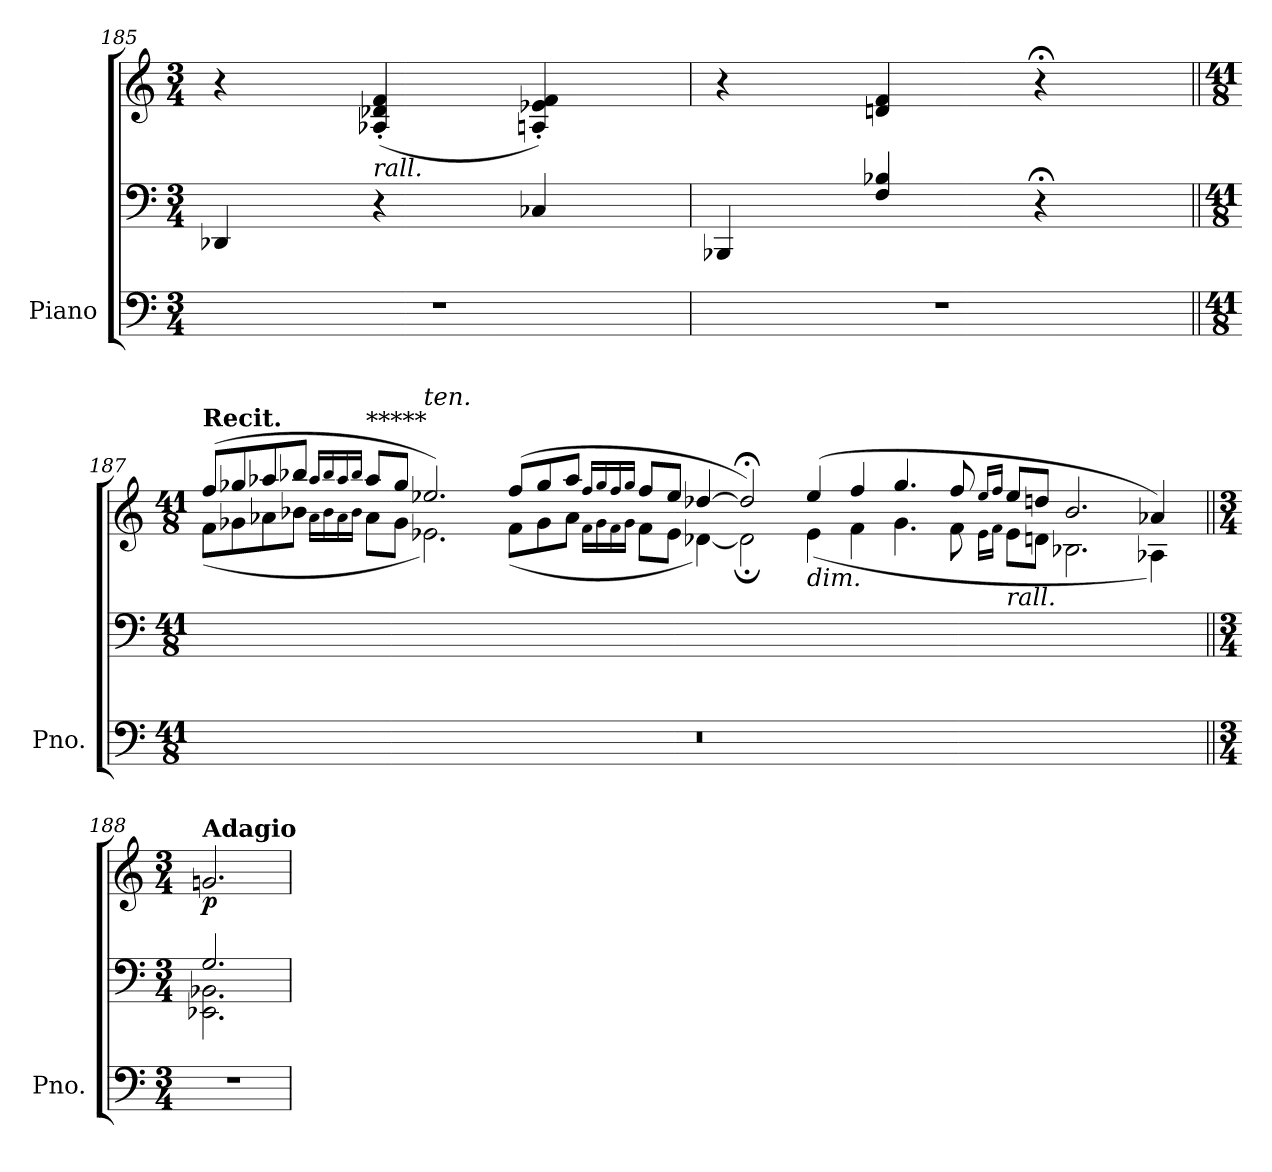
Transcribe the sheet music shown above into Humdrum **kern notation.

**kern	**kern	**kern	**dynam
*part1	*part1	*part1	*part1
*staff3	*staff2	*staff1	*staff1/2/3
*I"Piano	*	*	*
*I'Pno.	*	*	*
*clefF4	*clefF4	*clefG2	*
*k[]	*k[]	*k[]	*
*M3/4	*M3/4	*M3/4	*
=185	=185	=185	=185
2.r	4DD-X/	4r	.
!	!	!LO:TX:b:i:t=rall.	!
.	4r	(4A-X/' 4d-X/' 4f/'	.
.	4C-X/	4An/' 4e-X/' 4f/')	.
=186	=186	=186	=186
2.r	4BBB-X/	4r	.
.	4F/ 4B-X/	4dn/ 4f/	.
.	4r;<	4r;<	.
=187||	=187||	=187||	=187||
*M41/8	*M41/8	*M41/8	*
*	*	*^	*
!	!	!LO:TX:a:B:t=Recit.	!	!
!	!	!	!	!LO:DY:a=2
8%41r	00ryy	(8ff/L	(8f\L	other-dynamics
.	.	8gg-X/	8g-X\	.
.	.	8aa-X/	8a-X\	.
.	.	8bb-X/J	8b-X\J	.
.	.	16qaa-/LL	16qa-\LL	.
.	.	16qbb-/	16qb-\	.
.	.	16qaa-/	16qa-\	.
.	.	16qbb-/JJ	16qb-\JJ	.
!	!	!LO:TX:a:t=*****	!	!
.	.	8aa-/L	8a-\L	.
.	.	8gg-/J	8g-\J	.
!	!	!LO:TX:a:i:t=ten.	!	!
.	.	2.ee-X/)	2.e-X\)	.
.	.	(8ff/L	(8f\L	.
.	.	8gg-/	8g-\	.
.	.	8aa-/J	8a-\J	.
.	.	16qff/LL	16qf\LL	.
.	.	16qgg-/	16qg-\	.
.	.	16qff/	16qf\	.
.	.	16qgg-/JJ	16qg-\JJ	.
.	.	8ff/L	8f\L	.
.	.	8ee-/J	8e-\J	.
.	.	[4dd-X/	[4d-X\)	.
.	.	2dd-;</])	2d-;\]	.
!	!	!LO:TX:b:i:t=dim.	!	!
.	.	(4ee-/	(4e-\	.
.	.	4ff/	4f\	.
.	.	4.gg-/	4.g-\	.
.	.	8ff/	8f\	.
.	.	16qee-/LL	16qe-\LL	.
.	.	16qff/JJ	16qf\JJ	.
!	!	!LO:TX:b:i:t=rall.	!	!
.	.	8ee-/L	8e-\L	.
.	1ryy	8ddn/J	8dn\J	.
.	.	2.b-/	2.B-X\	.
.	.	4a-X/)	4A-X\)	.
.	8ryy	.	.	.
*	*	*v	*v	*
!!LO:LB:g=z
=188||	=188||	=188||	=188||
*M3/4	*M3/4	*M3/4	*
*	*^	*	*
!	!	!	!LO:TX:a:B:t=Adagio	!
!	!	!	!	!LO:DY:b
2.r	2.G/	2.EE-X\ 2.BB-X\	2.gn/	p
*	*v	*v	*	*
=	=	=	=
*-	*-	*-	*-
